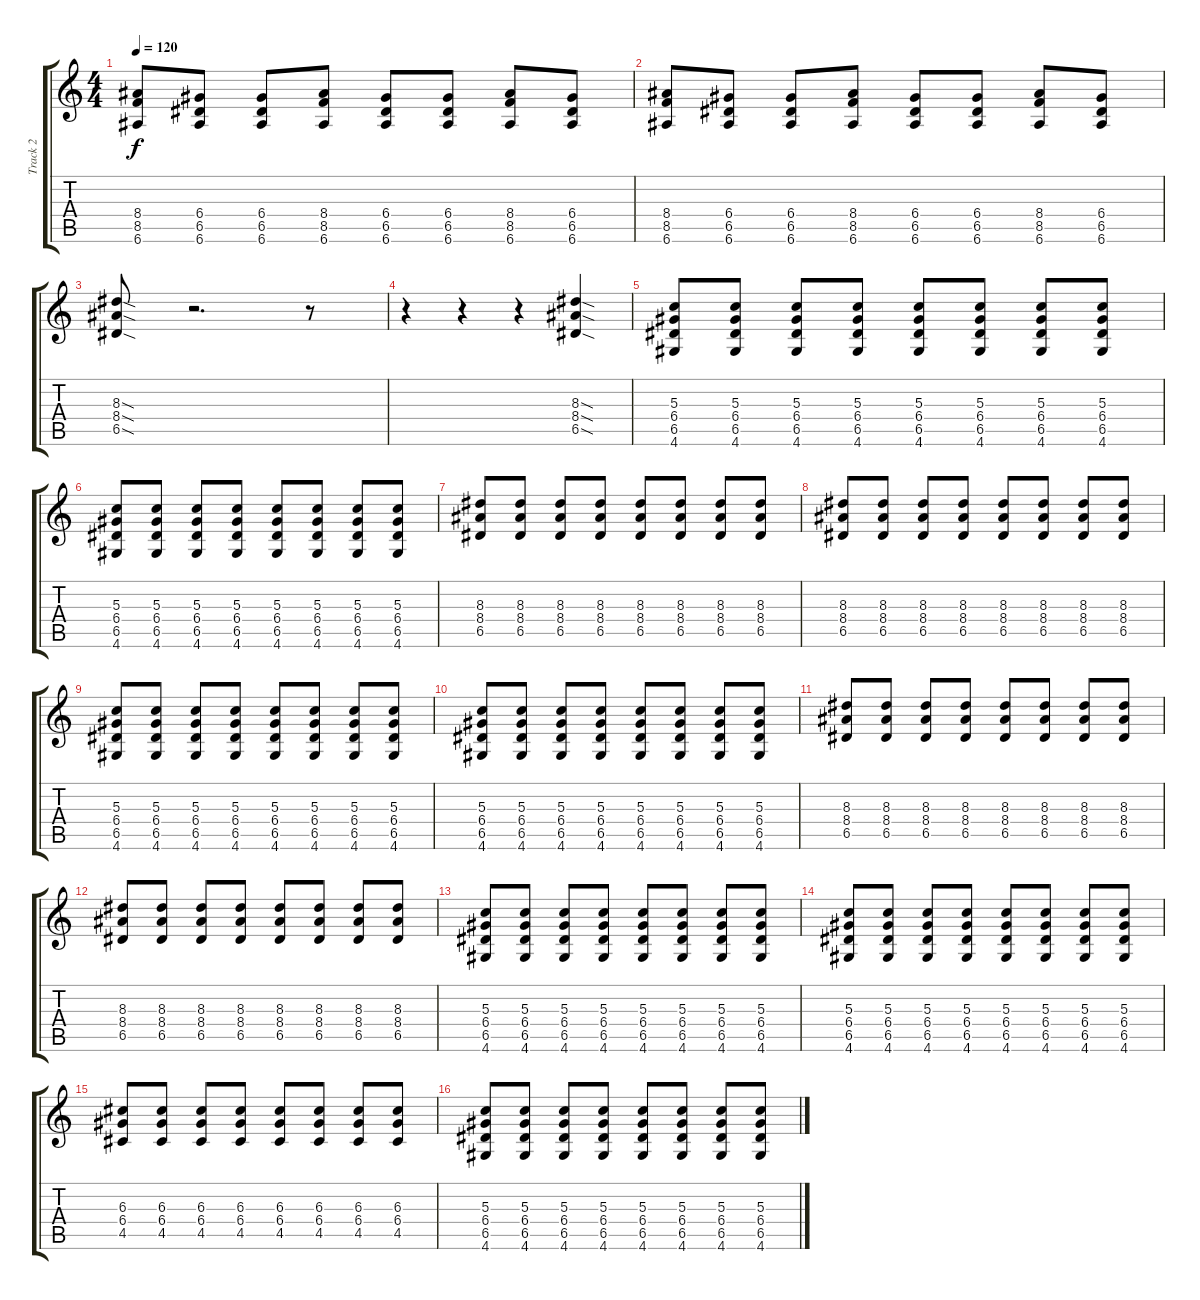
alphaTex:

\track ("Track 2" "Track 2") {instrument overdrivenguitar}
\staff {score tabs}
\tuning (E4 B3 G3 D3 A2 E2) {hide}
\ts (4 4)
\tempo 120
\clef g2
\ks c
(8.4 8.5 6.6).8{dy f} (6.4 6.5 6.6).8 (6.4 6.5 6.6).8 (8.4 8.5 6.6).8 (6.4 6.5 6.6).8 (6.4 6.5 6.6).8 (8.4 8.5 6.6).8 (6.4 6.5 6.6).8 |
(8.4 8.5 6.6).8 (6.4 6.5 6.6).8 (6.4 6.5 6.6).8 (8.4 8.5 6.6).8 (6.4 6.5 6.6).8 (6.4 6.5 6.6).8 (8.4 8.5 6.6).8 (6.4 6.5 6.6).8 |
(8.3{sod} 8.4{sod} 6.5{sod}).8 r.2{d} r.8 |
r.4 r.4 r.4 (8.3{sod} 8.4{sod} 6.5{sod}).4 |
(5.3 6.4 6.5 4.6).8 (5.3 6.4 6.5 4.6).8 (5.3 6.4 6.5 4.6).8 (5.3 6.4 6.5 4.6).8 (5.3 6.4 6.5 4.6).8 (5.3 6.4 6.5 4.6).8 (5.3 6.4 6.5 4.6).8 (5.3 6.4 6.5 4.6).8 |
(5.3 6.4 6.5 4.6).8 (5.3 6.4 6.5 4.6).8 (5.3 6.4 6.5 4.6).8 (5.3 6.4 6.5 4.6).8 (5.3 6.4 6.5 4.6).8 (5.3 6.4 6.5 4.6).8 (5.3 6.4 6.5 4.6).8 (5.3 6.4 6.5 4.6).8 |
(8.3 8.4 6.5).8{balance 8} (8.3 8.4 6.5).8 (8.3 8.4 6.5).8 (8.3 8.4 6.5).8 (8.3 8.4 6.5).8 (8.3 8.4 6.5).8 (8.3 8.4 6.5).8 (8.3 8.4 6.5).8 |
(8.3 8.4 6.5).8 (8.3 8.4 6.5).8 (8.3 8.4 6.5).8 (8.3 8.4 6.5).8 (8.3 8.4 6.5).8 (8.3 8.4 6.5).8 (8.3 8.4 6.5).8 (8.3 8.4 6.5).8 |
(5.3 6.4 6.5 4.6).8 (5.3 6.4 6.5 4.6).8 (5.3 6.4 6.5 4.6).8 (5.3 6.4 6.5 4.6).8 (5.3 6.4 6.5 4.6).8 (5.3 6.4 6.5 4.6).8 (5.3 6.4 6.5 4.6).8 (5.3 6.4 6.5 4.6).8 |
(5.3 6.4 6.5 4.6).8 (5.3 6.4 6.5 4.6).8 (5.3 6.4 6.5 4.6).8 (5.3 6.4 6.5 4.6).8 (5.3 6.4 6.5 4.6).8 (5.3 6.4 6.5 4.6).8 (5.3 6.4 6.5 4.6).8 (5.3 6.4 6.5 4.6).8 |
(8.3 8.4 6.5).8 (8.3 8.4 6.5).8 (8.3 8.4 6.5).8 (8.3 8.4 6.5).8 (8.3 8.4 6.5).8 (8.3 8.4 6.5).8 (8.3 8.4 6.5).8 (8.3 8.4 6.5).8 |
(8.3 8.4 6.5).8 (8.3 8.4 6.5).8 (8.3 8.4 6.5).8 (8.3 8.4 6.5).8 (8.3 8.4 6.5).8 (8.3 8.4 6.5).8 (8.3 8.4 6.5).8 (8.3 8.4 6.5).8 |
(5.3 6.4 6.5 4.6).8 (5.3 6.4 6.5 4.6).8 (5.3 6.4 6.5 4.6).8 (5.3 6.4 6.5 4.6).8 (5.3 6.4 6.5 4.6).8 (5.3 6.4 6.5 4.6).8 (5.3 6.4 6.5 4.6).8 (5.3 6.4 6.5 4.6).8 |
(5.3 6.4 6.5 4.6).8 (5.3 6.4 6.5 4.6).8 (5.3 6.4 6.5 4.6).8 (5.3 6.4 6.5 4.6).8 (5.3 6.4 6.5 4.6).8 (5.3 6.4 6.5 4.6).8 (5.3 6.4 6.5 4.6).8 (5.3 6.4 6.5 4.6).8 |
(6.3 6.4 4.5).8{balance 0} (6.3 6.4 4.5).8 (6.3 6.4 4.5).8 (6.3 6.4 4.5).8 (6.3 6.4 4.5).8 (6.3 6.4 4.5).8 (6.3 6.4 4.5).8 (6.3 6.4 4.5).8 |
(5.3 6.4 6.5 4.6).8 (5.3 6.4 6.5 4.6).8 (5.3 6.4 6.5 4.6).8 (5.3 6.4 6.5 4.6).8 (5.3 6.4 6.5 4.6).8 (5.3 6.4 6.5 4.6).8 (5.3 6.4 6.5 4.6).8 (5.3 6.4 6.5 4.6).8
